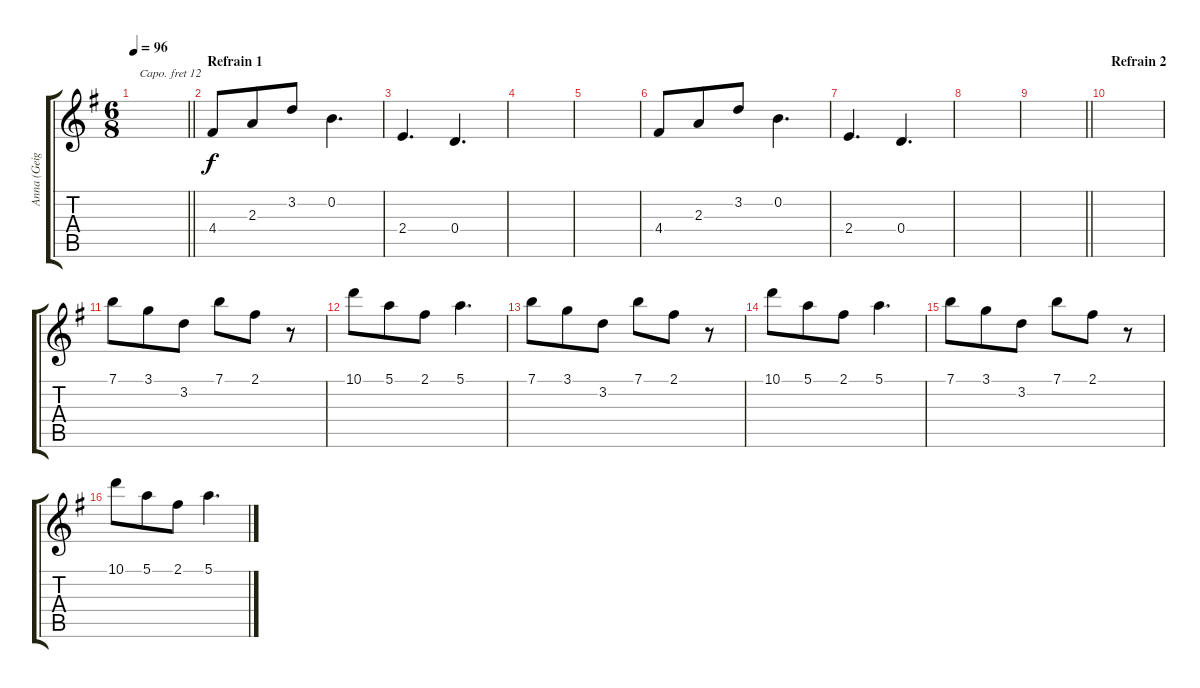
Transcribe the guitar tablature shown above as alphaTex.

\track ("Anna (Geige)" "Anna (Geig") {instrument violin}
\staff {score tabs}
\capo 12
\tuning (E4 B3 G3 D3 A2 E2) {hide}
\ts (6 8)
\tempo 96
\clef g2
\barLineRight lightlight
\ks g
|
\section ("" "Refrain 1")
4.4.8 2.3.8 3.2.8 0.2.4{d} |
2.4.4{d} 0.4.4{d} |
|
|
4.4.8 2.3.8 3.2.8 0.2.4{d} |
2.4.4{d} 0.4.4{d} |
|
\barLineRight lightlight
|
\section ("" "Refrain 2")
|
7.1.8{volume 10 instrument pizzicatostrings} 3.1.8 3.2.8 7.1.8 2.1.8 r.8 |
10.1.8 5.1.8 2.1.8 5.1.4{d} |
7.1.8 3.1.8 3.2.8 7.1.8 2.1.8 r.8 |
10.1.8 5.1.8 2.1.8 5.1.4{d} |
7.1.8 3.1.8 3.2.8 7.1.8 2.1.8 r.8 |
10.1.8 5.1.8 2.1.8 5.1.4{d}
